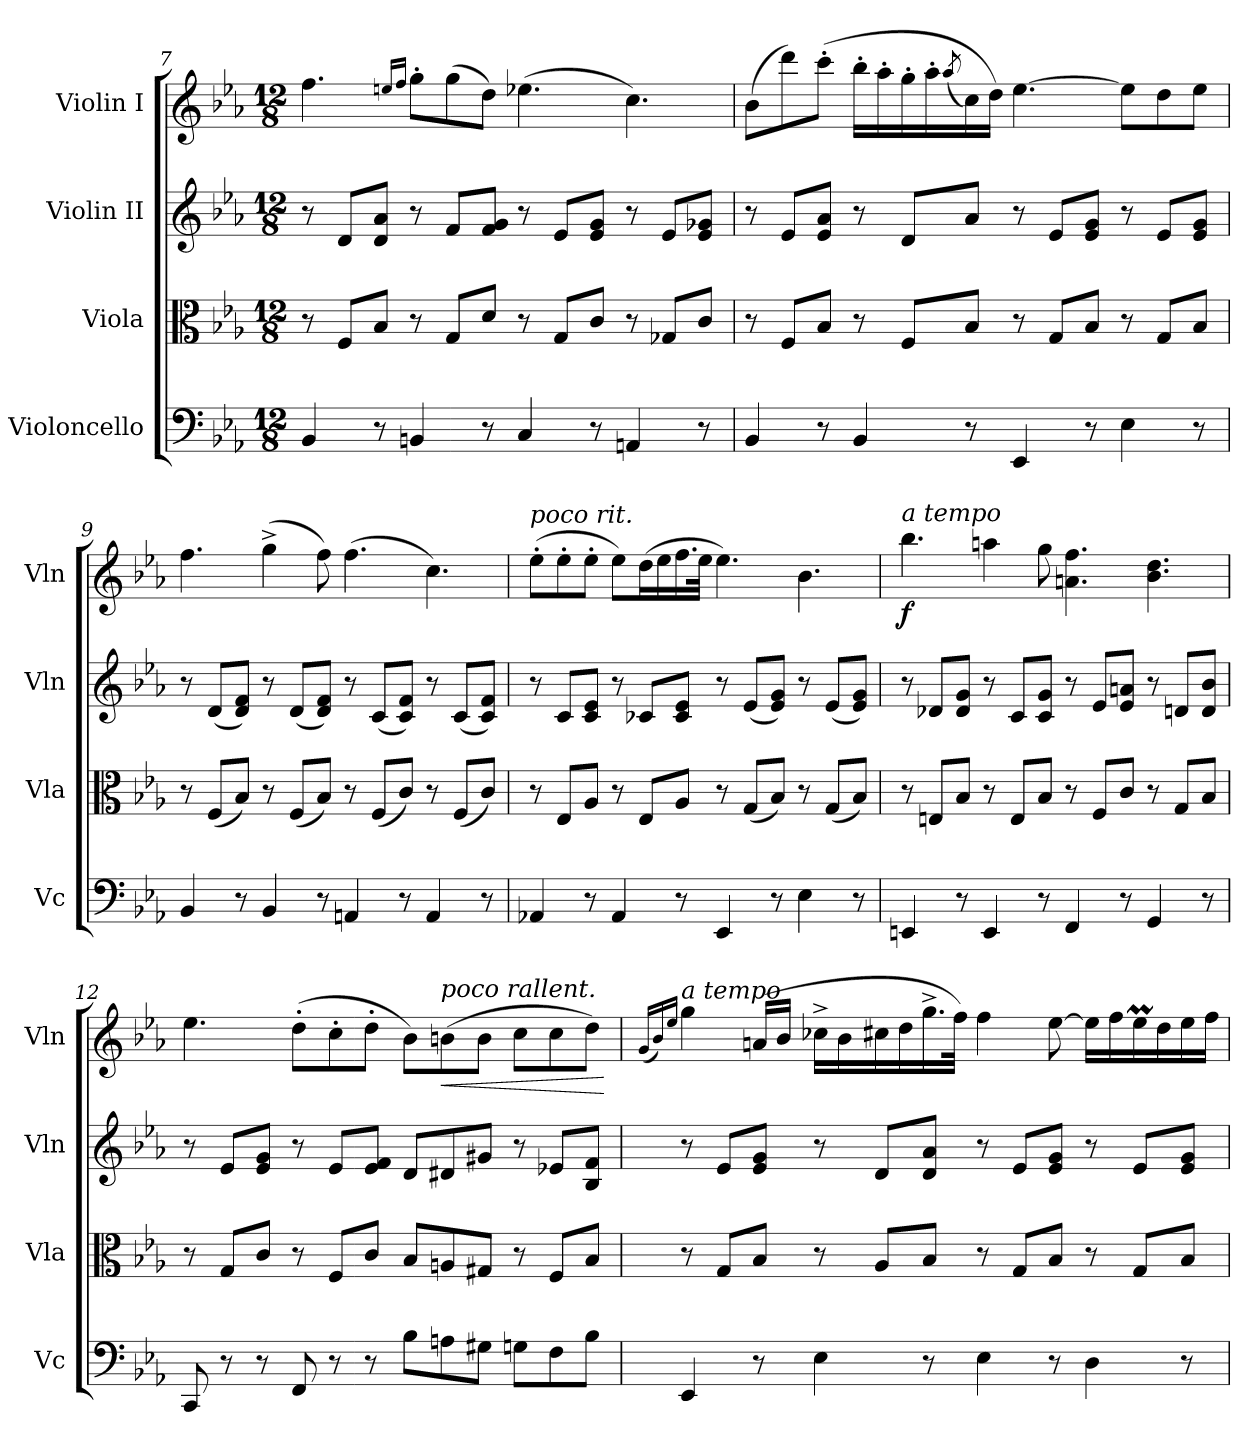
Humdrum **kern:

**kern	**kern	**kern	**kern	**dynam
*part4	*part3	*part2	*part1	*part1
*staff4	*staff3	*staff2	*staff1	*staff1
*I"Violoncello	*I"Viola	*I"Violin II	*I"Violin I	*
*I'Vc	*I'Vla	*I'Vln	*I'Vln	*
!!LO:PB:g=z
*clefF4	*clefC3	*clefG2	*clefG2	*
*k[b-e-a-]	*k[b-e-a-]	*k[b-e-a-]	*k[b-e-a-]	*
*M12/8	*M12/8	*M12/8	*M12/8	*
=7	=7	=7	=7	=7
4BB-/	8r	8r	4.ff\	.
.	8F/L	8d/L	.	.
8r	8B-/J	8d/ 8a-/J	.	.
.	.	.	16qeen/LL	.
.	.	.	16qff/JJ	.
4BBn/	8r	8r	8gg'\L	.
.	8G/L	8f/L	(8gg\	.
8r	8d/J	8f/ 8g/J	8dd\J)	.
4C/	8r	8r	(4.ee-X\	.
.	8G/L	8e-/L	.	.
8r	8c/J	8e-/ 8g/J	.	.
4AAn/	8r	8r	4.cc\)	.
.	8G-X/L	8e-/L	.	.
8r	8c/J	8e-/ 8g-X/J	.	.
=8	=8	=8	=8	=8
4BB-/	8r	8r	(8b-\L	.
.	8F/L	8e-/L	8ddd\)	.
8r	8B-/J	8e-/ 8a-/J	(8ccc'\J	.
4BB-/	8r	8r	16bb-'\LL	.
.	.	.	16aa-'\	.
.	8F/L	8d/L	16gg'\	.
.	.	.	16aa-'\	.
.	.	.	(8qaa-/	.
8r	8B-/J	8a-/J	16cc\)	.
.	.	.	16dd\JJ)	.
4EE-/	8r	8r	[4.ee-\	.
.	8G/L	8e-/L	.	.
8r	8B-/J	8e-/ 8g/J	.	.
4E-\	8r	8r	8ee-\L]	.
.	8G/L	8e-/L	8dd\	.
8r	8B-/J	8e-/ 8g/J	8ee-\J	.
=9	=9	=9	=9	=9
4BB-/	8r	8r	4.ff\	.
.	(8F/L	(8d/L	.	.
8r	8B-/J)	8d/ 8f/J)	.	.
4BB-/	8r	8r	(4gg^\	.
.	(8F/L	(8d/L	.	.
8r	8B-/J)	8d/ 8f/J)	8ff\)	.
4AAn/	8r	8r	(4.ff\	.
.	(8F/L	(8c/L	.	.
8r	8c/J)	8c/ 8f/J)	.	.
4AA/	8r	8r	4.cc\)	.
.	(8F/L	(8c/L	.	.
8r	8c/J)	8c/ 8f/J)	.	.
!!LO:LB:g=z
=10	=10	=10	=10	=10
!	!	!	!LO:TX:a:i:t=poco rit.	!
4AA-X/	8r	8r	(8ee-'\L	.
.	8E-/L	8c/L	8ee-'\	.
8r	8A-/J	8c/ 8e-/J	8ee-'\J	.
4AA-/	8r	8r	8ee-\L)	.
.	8E-/L	8c-X/L	(16dd\L	.
.	.	.	16ee-\	.
8r	8A-/J	8c-/ 8e-/J	16.ff\	.
.	.	.	32ee-\JJk	.
4EE-/	8r	8r	4.ee-\)	.
.	(8G/L	(8e-/L	.	.
8r	8B-/J)	8e-/ 8g/J)	.	.
4E-\	8r	8r	4.b-\	.
.	(8G/L	(8e-/L	.	.
8r	8B-/J)	8e-/ 8g/J)	.	.
=11	=11	=11	=11	=11
!	!	!	!LO:TX:a:i:t=a tempo	!
!	!	!	!	!LO:DY:b
4EEn/	8r	8r	4.bb-\	f
.	8En/L	8d-X/L	.	.
8r	8B-/J	8d-/ 8g/J	.	.
4EE/	8r	8r	4aan\	.
.	8E/L	8c/L	.	.
8r	8B-/J	8c/ 8g/J	8gg\	.
4FF/	8r	8r	4.an\ 4.ff\	.
.	8F/L	8e-/L	.	.
8r	8c/J	8e-/ 8an/J	.	.
4GG/	8r	8r	4.b-\ 4.dd\	.
.	8G/L	8dn/L	.	.
8r	8B-/J	8d/ 8b-/J	.	.
!!LO:LB:g=z
=12	=12	=12	=12	=12
8CC/	8r	8r	4.ee-\	.
8r	8G/L	8e-/L	.	.
8r	8c/J	8e-/ 8g/J	.	.
8FF/	8r	8r	(8dd'\L	.
8r	8F/L	8e-/L	8cc'\	.
8r	8c/J	8e-/ 8f/J	8dd'\J	.
8B-\L	8B-/L	8d/L	8b-\L)	.
!	!	!	!LO:TX:a:i:t=poco rallent.	!
!	!	!	!	!LO:HP:b
8An\	8An/	8d#X/	(8bn\	<
8G#X\J	8G#X/J	8g#X/J	8b\J	.
8Gn\L	8r	8r	8cc\L	.
8F\	8F/L	8e-X/L	8cc\	.
8B-\J	8B-/J	8B-/ 8f/J	8dd\J)	.
.	.	.	.	[
=13	=13	=13	=13	=13
.	.	.	(16qg/LL	.
.	.	.	16qb-/)	.
.	.	.	16qee-/JJ	.
!	!	!	!LO:TX:a:i:t=a tempo	!
4EE-/	8r	8r	4gg\	.
.	8G/L	8e-/L	.	.
8r	8B-/J	8e-/ 8g/J	(16an/LL	.
.	.	.	16b-/JJ	.
4E-\	8r	8r	16cc-X^\LL	.
.	.	.	16b-\	.
.	8A-/L	8d/L	16cc#X\	.
.	.	.	16dd\	.
8r	8B-/J	8d/ 8a-/J	16.gg^\	.
.	.	.	32ff\JJk)	.
4E-\	8r	8r	4ff\	.
.	8G/L	8e-/L	.	.
8r	8B-/J	8e-/ 8g/J	[8ee-\	.
4D\	8r	8r	16ee-\LL]	.
.	.	.	16ff\	.
.	8G/L	8e-/L	16ee-M\	.
.	.	.	16dd\	.
8r	8B-/J	8e-/ 8g/J	16ee-\	.
.	.	.	16ff\JJ	.
=	=	=	=	=
*-	*-	*-	*-	*-
